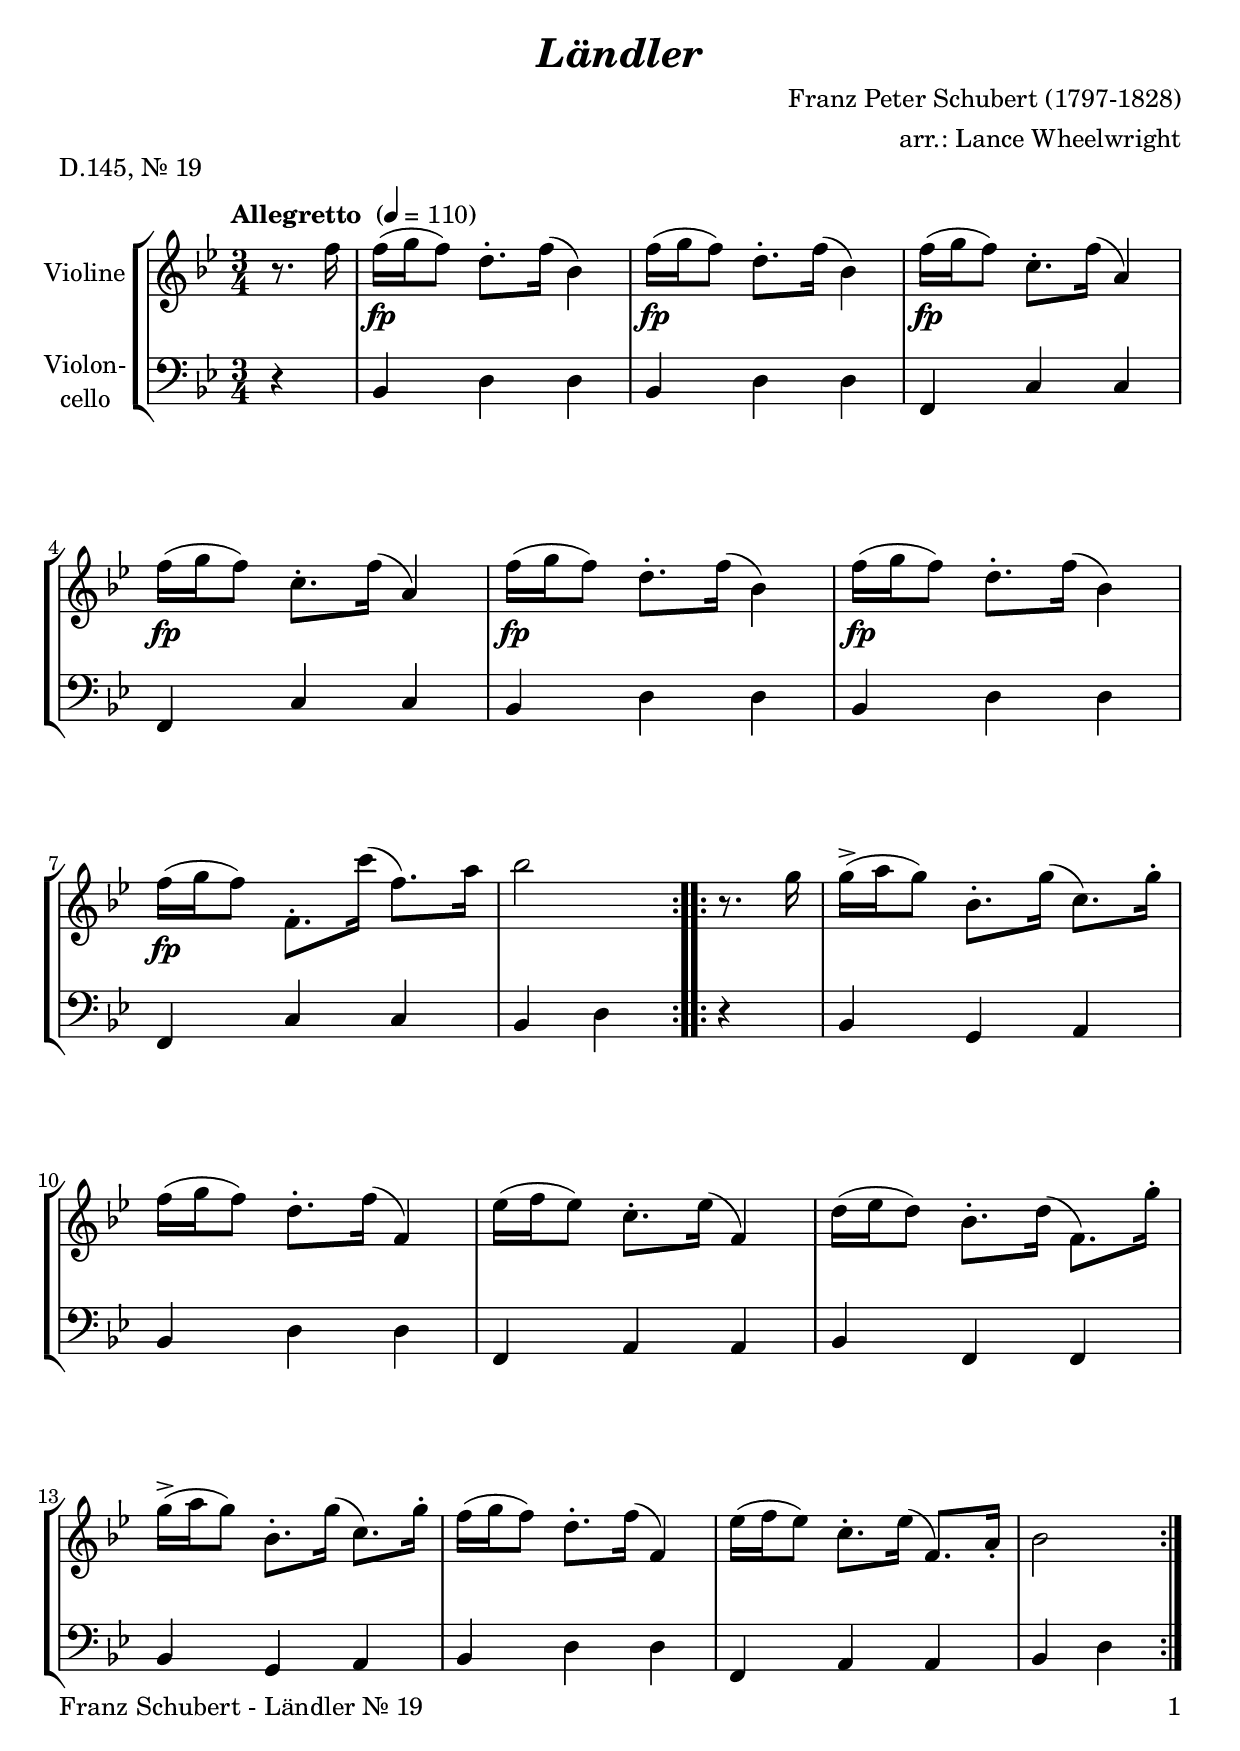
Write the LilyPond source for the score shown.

\version "2.20.2"
\include "deutsch.ly"
  
#(set-global-staff-size 22)

\header {
  title     = \markup \bold \italic "Ländler"
  composer  = "Franz Peter Schubert (1797-1828)"
  arranger  = "arr.: Lance Wheelwright"
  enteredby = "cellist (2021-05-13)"
  piece     = "D.145, Nr. 19"
}

voiceconsts = {
  \key es \major
  \time 3/4
  \clef "treble"
  \numericTimeSignature
  \compressEmptyMeasures
  % Set default beaming for all staves
  \set Timing.beamExceptions = #'()
  \set Timing.baseMoment     = #(ly:make-moment 1 4)
  \set Timing.beatStructure  = #'(1 1 1)
  \tempo "Allegretto " 4=110
}

mivl = "violin"
%miba = "pizzicato strings"
miba = "cello"

arco = \markup \italic "arco"
dcaf = \mark \markup \box \italic "D.C. al Fine"
fine = \mark \markup \box \italic "Fine"
pizz = \markup \italic "pizz."
rall = \mark \markup \box \italic "rall."
rit  = \mark \markup \box \italic "rit."
simi = \markup \italic "simile"

va = \relative c''' {
  \voiceconsts
  
  \repeat volta 2 {
    \partial 4 r8. b16
    b(\fp c b8) g8.-. b16( es,4)
    b'16(\fp c b8) g8.-. b16( es,4)
    b'16(\fp c b8) f8.-. b16( d,4)

    b'16(\fp c b8) f8.-. b16( d,4)
    b'16(\fp c b8) g8.-. b16( es,4)
    b'16(\fp c b8) g8.-. b16( es,4)
    b'16(\fp c b8) b,8.-. f''16( b,8.) d16
    
    es2
  }

  \repeat volta 2 {
    r8. c16
    c(-> d c8) es,8.-. c'16( f,8.) c'16-.
    b( c b8) g8.-. b16( b,4)

    as'16( b as8) f8.-. as16( b,4)
    g'16( as g8) es8.-. g16( b,8.) c'16-.
    c(-> d c8) es,8.-. c'16( f,8.) c'16-.

    b( c b8) g8.-. b16( b,4)
    as'16( b as8) f8.-. as16( b,8.) d16-.
    es2
  }
}

vb = \relative c {
  \voiceconsts
  \clef "bass"
  
  \repeat volta 2 {
    \partial 4 r4
    es g g
    es g g
    b, f' f

    b, f' f
    es g g
    es g g
    b, f' f

    es g
  }

  \repeat volta 2 {
    r
    es c d
    es g g

    b, d d
    es b b
    es c d

    es g g
    b, d d
    es g
  }
}


music = \new StaffGroup <<
      \new Staff {
	\set Staff.midiInstrument = \mivl
	\set Staff.instrumentName = \markup \center-column { "Violine" }
	\transpose es b, { \va }
      }

      \new Staff {
	\set Staff.midiInstrument = \miba
	\set Staff.instrumentName = \markup \center-column { "Violon-" "cello" }
	\transpose es b, { \vb }
      }
>>

\book {
   \paper {
    print-page-number = ##t
    print-first-page-number = ##t
    ragged-last-bottom = ##f
    oddHeaderMarkup = \markup \null
    evenHeaderMarkup = \markup \null
    oddFooterMarkup = \markup {
      \fill-line {
        \on-the-fly #print-page-number-check-first
        "Franz Schubert - Ländler Nr. 19" \fromproperty #'page:page-number-string
      }
    }
    evenFooterMarkup = \oddFooterMarkup
  } \score {
    \music
    \layout {}
  }

  \score {
    \unfoldRepeats \music

    \midi {
      \context {
        \Score
      }
    }
  }
}